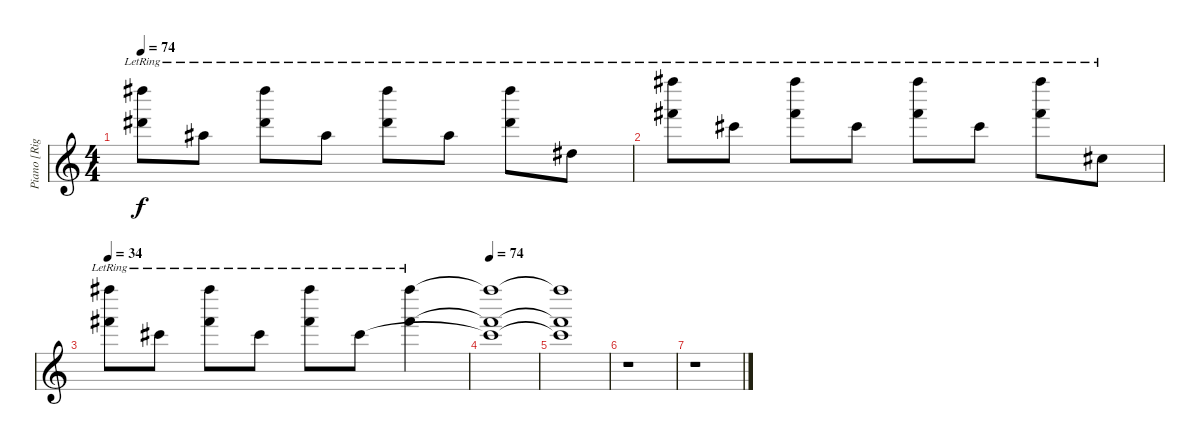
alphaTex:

\track ("Piano [Right Hand]" "Piano [Rig") {instrument acousticgrandpiano}
\staff {score}
\tuning (E5 B4 G4 D4 A3 E2) {hide}
\ts (4 4)
\tempo 74
\clef g2
\ks c
(23.1{lr} 16.2{lr}).8{bd 120 dy f} 15.3{lr}.8 (23.1{lr} 16.2{lr}).8{bd 120} 15.3{lr}.8 (23.1{lr} 16.2{lr}).8{bd 120} 15.3{lr}.8 (23.1{lr} 16.2{lr}).8{bd 120} 13.4{lr}.8 |
(26.1{lr} 19.2{lr}).8{bd 120} 18.3{lr}.8 (26.1{lr} 19.2{lr}).8{bd 120} 18.3{lr}.8 (26.1{lr} 19.2{lr}).8{bd 120} 18.3{lr}.8 (26.1{lr} 19.2{lr}).8{bd 120} 11.4{lr}.8 |
\tempo 34
(26.1{lr} 19.2{lr}).8{bd 120} 18.3{lr}.8 (26.1{lr} 19.2{lr}).8{bd 120} 18.3{lr}.8 (26.1{lr} 19.2{lr}).8{bd 120} 18.3{lr}.8 (26.1{lr} 19.2{lr}).4{bd 120} |
\tempo 74
(26.1{t} 19.2{t} 18.3{t}).1 |
(26.1{t} 19.2{t} 18.3{t}).1 |
r.1 |
r.1
